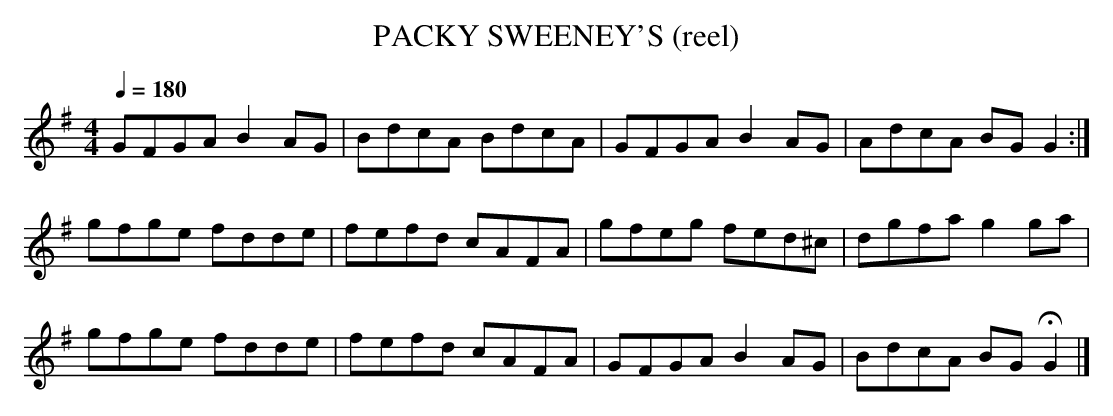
X:1
T:PACKY SWEENEY'S (reel)
M:4/4
L:1/8
Q:1/4=180
K:G
GFGA B2AG|BdcA BdcA|GFGA B2AG|AdcA BG G2:|
gfge fdde|fefd cAFA|gfeg fed^c|dgfa g2 ga|
gfge fdde|fefd cAFA|GFGA B2 AG|BdcA BG HG2|]
